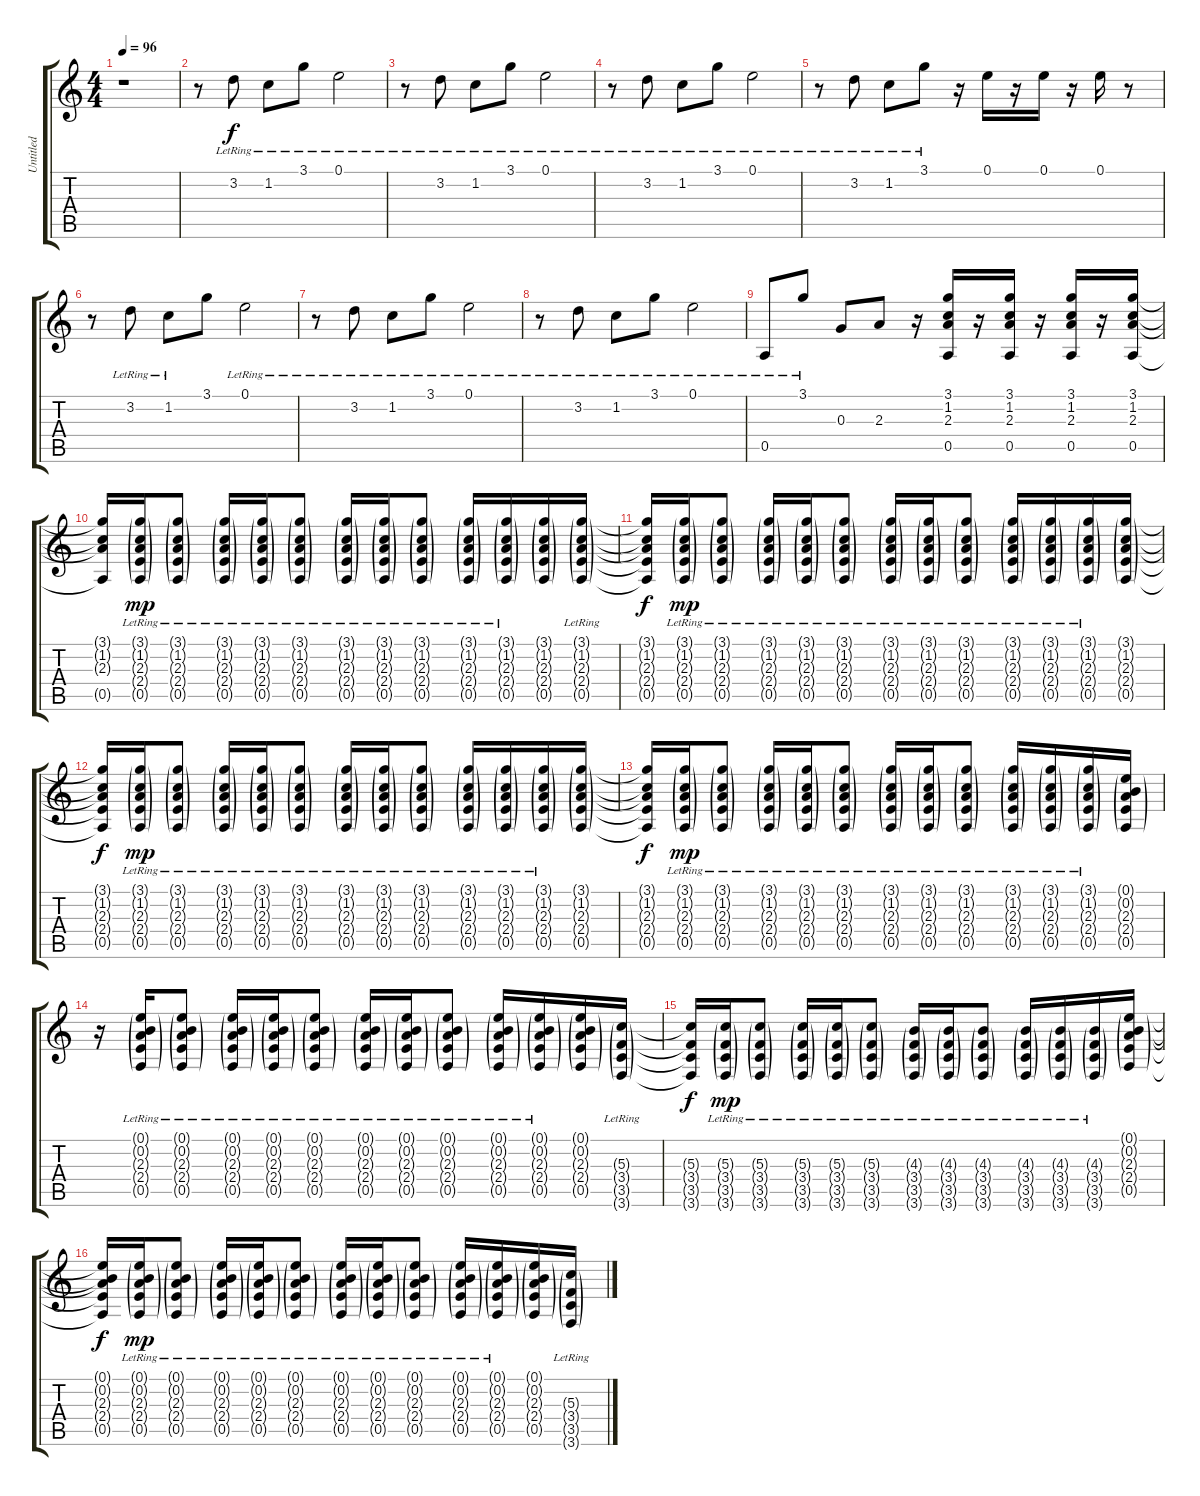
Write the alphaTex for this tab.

\track ("Untitled" "Untitled") {instrument electricguitarclean}
\staff {score tabs}
\tuning (E4 B3 G3 D3 A2 D2) {hide}
\ts (4 4)
\tempo 96
\clef g2
\ks c
r.1{dy f instrument electricguitarclean} |
r.8 3.2{lr}.8 1.2{lr}.8 3.1{lr}.8 0.1{lr}.2 |
r.8 3.2{lr}.8 1.2{lr}.8 3.1{lr}.8 0.1{lr}.2 |
r.8 3.2{lr}.8 1.2{lr}.8 3.1{lr}.8 0.1{lr}.2 |
r.8 3.2{lr}.8 1.2{lr}.8 3.1{lr}.8 r.16 0.1.16 r.16 0.1.16 r.16 0.1.16 r.8 |
r.8 3.2{lr}.8 1.2{lr}.8 3.1.8 0.1{lr}.2 |
r.8 3.2{lr}.8 1.2{lr}.8 3.1{lr}.8 0.1{lr}.2 |
r.8 3.2{lr}.8 1.2{lr}.8 3.1{lr}.8 0.1{lr}.2 |
0.5{lr}.8 3.1{lr}.8 0.3.8 2.3.8 r.16 (3.1 1.2 2.3 0.5).16 r.16 (3.1 1.2 2.3 0.5).16 r.16 (3.1 1.2 2.3 0.5).16 r.16 (3.1 1.2 2.3 0.5).16 |
(3.1{t} 1.2{t} 2.3{t} 0.5{t}).16 (3.1{g lr} 1.2{g lr} 2.3{g lr} 2.4{g lr} 0.5{g lr}).16{dy mp} (3.1{g lr} 1.2{g lr} 2.3{g lr} 2.4{g lr} 0.5{g lr}).8 (3.1{g lr} 1.2{g lr} 2.3{g lr} 2.4{g lr} 0.5{g lr}).16 (3.1{g lr} 1.2{g lr} 2.3{g lr} 2.4{g lr} 0.5{g lr}).16 (3.1{g lr} 1.2{g lr} 2.3{g lr} 2.4{g lr} 0.5{g lr}).8 (3.1{g lr} 1.2{g lr} 2.3{g lr} 2.4{g lr} 0.5{g lr}).16 (3.1{g lr} 1.2{g lr} 2.3{g lr} 2.4{g lr} 0.5{g lr}).16 (3.1{g lr} 1.2{g lr} 2.3{g lr} 2.4{g lr} 0.5{g lr}).8 (3.1{g lr} 1.2{g lr} 2.3{g lr} 2.4{g lr} 0.5{g lr}).16 (3.1{g lr} 1.2{g lr} 2.3{g lr} 2.4{g lr} 0.5{g lr}).16 (3.1{g} 1.2{g} 2.3{g} 2.4{g} 0.5{g}).16 (3.1{g lr} 1.2{g lr} 2.3{g lr} 2.4{g lr} 0.5{g lr}).16 |
(3.1{t} 1.2{t} 2.3{t} 2.4{t} 0.5{t}).16{dy f} (3.1{g lr} 1.2{g lr} 2.3{g lr} 2.4{g lr} 0.5{g lr}).16{dy mp} (3.1{g lr} 1.2{g lr} 2.3{g lr} 2.4{g lr} 0.5{g lr}).8 (3.1{g lr} 1.2{g lr} 2.3{g lr} 2.4{g lr} 0.5{g lr}).16 (3.1{g lr} 1.2{g lr} 2.3{g lr} 2.4{g lr} 0.5{g lr}).16 (3.1{g lr} 1.2{g lr} 2.3{g lr} 2.4{g lr} 0.5{g lr}).8 (3.1{g lr} 1.2{g lr} 2.3{g lr} 2.4{g lr} 0.5{g lr}).16 (3.1{g lr} 1.2{g lr} 2.3{g lr} 2.4{g lr} 0.5{g lr}).16 (3.1{g lr} 1.2{g lr} 2.3{g lr} 2.4{g lr} 0.5{g lr}).8 (3.1{g lr} 1.2{g lr} 2.3{g lr} 2.4{g lr} 0.5{g lr}).16 (3.1{g lr} 1.2{g lr} 2.3{g lr} 2.4{g lr} 0.5{g lr}).16 (3.1{g lr} 1.2{g lr} 2.3{g lr} 2.4{g lr} 0.5{g lr}).16 (3.1{g} 1.2{g} 2.3{g} 2.4{g} 0.5{g}).16 |
(3.1{t} 1.2{t} 2.3{t} 2.4{t} 0.5{t}).16{dy f} (3.1{g lr} 1.2{g lr} 2.3{g lr} 2.4{g lr} 0.5{g lr}).16{dy mp} (3.1{g lr} 1.2{g lr} 2.3{g lr} 2.4{g lr} 0.5{g lr}).8 (3.1{g lr} 1.2{g lr} 2.3{g lr} 2.4{g lr} 0.5{g lr}).16 (3.1{g lr} 1.2{g lr} 2.3{g lr} 2.4{g lr} 0.5{g lr}).16 (3.1{g lr} 1.2{g lr} 2.3{g lr} 2.4{g lr} 0.5{g lr}).8 (3.1{g lr} 1.2{g lr} 2.3{g lr} 2.4{g lr} 0.5{g lr}).16 (3.1{g lr} 1.2{g lr} 2.3{g lr} 2.4{g lr} 0.5{g lr}).16 (3.1{g lr} 1.2{g lr} 2.3{g lr} 2.4{g lr} 0.5{g lr}).8 (3.1{g lr} 1.2{g lr} 2.3{g lr} 2.4{g lr} 0.5{g lr}).16 (3.1{g lr} 1.2{g lr} 2.3{g lr} 2.4{g lr} 0.5{g lr}).16 (3.1{g lr} 1.2{g lr} 2.3{g lr} 2.4{g lr} 0.5{g lr}).16 (3.1{g} 1.2{g} 2.3{g} 2.4{g} 0.5{g}).16 |
(3.1{t} 1.2{t} 2.3{t} 2.4{t} 0.5{t}).16{dy f} (3.1{g lr} 1.2{g lr} 2.3{g lr} 2.4{g lr} 0.5{g lr}).16{dy mp} (3.1{g lr} 1.2{g lr} 2.3{g lr} 2.4{g lr} 0.5{g lr}).8 (3.1{g lr} 1.2{g lr} 2.3{g lr} 2.4{g lr} 0.5{g lr}).16 (3.1{g lr} 1.2{g lr} 2.3{g lr} 2.4{g lr} 0.5{g lr}).16 (3.1{g lr} 1.2{g lr} 2.3{g lr} 2.4{g lr} 0.5{g lr}).8 (3.1{g lr} 1.2{g lr} 2.3{g lr} 2.4{g lr} 0.5{g lr}).16 (3.1{g lr} 1.2{g lr} 2.3{g lr} 2.4{g lr} 0.5{g lr}).16 (3.1{g lr} 1.2{g lr} 2.3{g lr} 2.4{g lr} 0.5{g lr}).8 (3.1{g lr} 1.2{g lr} 2.3{g lr} 2.4{g lr} 0.5{g lr}).16 (3.1{g lr} 1.2{g lr} 2.3{g lr} 2.4{g lr} 0.5{g lr}).16 (3.1{g lr} 1.2{g lr} 2.3{g lr} 2.4{g lr} 0.5{g lr}).16 (0.1{g} 0.2{g} 2.3{g} 2.4{g} 0.5{g}).16 |
r.16 (0.1{g lr} 0.2{g lr} 2.3{g lr} 2.4{g lr} 0.5{g lr}).16 (0.1{g lr} 0.2{g lr} 2.3{g lr} 2.4{g lr} 0.5{g lr}).8 (0.1{g lr} 0.2{g lr} 2.3{g lr} 2.4{g lr} 0.5{g lr}).16 (0.1{g lr} 0.2{g lr} 2.3{g lr} 2.4{g lr} 0.5{g lr}).16 (0.1{g lr} 0.2{g lr} 2.3{g lr} 2.4{g lr} 0.5{g lr}).8 (0.1{g lr} 0.2{g lr} 2.3{g lr} 2.4{g lr} 0.5{g lr}).16 (0.1{g lr} 0.2{g lr} 2.3{g lr} 2.4{g lr} 0.5{g lr}).16 (0.1{g lr} 0.2{g lr} 2.3{g lr} 2.4{g lr} 0.5{g lr}).8 (0.1{g lr} 0.2{g lr} 2.3{g lr} 2.4{g lr} 0.5{g lr}).16 (0.1{g lr} 0.2{g lr} 2.3{g lr} 2.4{g lr} 0.5{g lr}).16 (0.1{g} 0.2{g} 2.3{g} 2.4{g} 0.5{g}).16 (5.3{g lr} 3.4{g lr} 3.5{g lr} 3.6{g lr}).16 |
(5.3{t} 3.4{t} 3.5{t} 3.6{t}).16{dy f} (5.3{g lr} 3.4{g lr} 3.5{g lr} 3.6{g lr}).16{dy mp} (5.3{g lr} 3.4{g lr} 3.5{g lr} 3.6{g lr}).8 (5.3{g lr} 3.4{g lr} 3.5{g lr} 3.6{g lr}).16 (5.3{g lr} 3.4{g lr} 3.5{g lr} 3.6{g lr}).16 (5.3{g lr} 3.4{g lr} 3.5{g lr} 3.6{g lr}).8 (4.3{g lr} 3.4{g lr} 3.5{g lr} 3.6{g lr}).16 (4.3{g lr} 3.4{g lr} 3.5{g lr} 3.6{g lr}).16 (4.3{g lr} 3.4{g lr} 3.5{g lr} 3.6{g lr}).8 (4.3{g lr} 3.4{g lr} 3.5{g lr} 3.6{g lr}).16 (4.3{g lr} 3.4{g lr} 3.5{g lr} 3.6{g lr}).16 (4.3{g lr} 3.4{g lr} 3.5{g lr} 3.6{g lr}).16 (0.1{g} 0.2{g} 2.3{g} 2.4{g} 0.5{g}).16 |
(0.1{t} 0.2{t} 2.3{t} 2.4{t} 0.5{t}).16{dy f} (0.1{g lr} 0.2{g lr} 2.3{g lr} 2.4{g lr} 0.5{g lr}).16{dy mp} (0.1{g lr} 0.2{g lr} 2.3{g lr} 2.4{g lr} 0.5{g lr}).8 (0.1{g lr} 0.2{g lr} 2.3{g lr} 2.4{g lr} 0.5{g lr}).16 (0.1{g lr} 0.2{g lr} 2.3{g lr} 2.4{g lr} 0.5{g lr}).16 (0.1{g lr} 0.2{g lr} 2.3{g lr} 2.4{g lr} 0.5{g lr}).8 (0.1{g lr} 0.2{g lr} 2.3{g lr} 2.4{g lr} 0.5{g lr}).16 (0.1{g lr} 0.2{g lr} 2.3{g lr} 2.4{g lr} 0.5{g lr}).16 (0.1{g lr} 0.2{g lr} 2.3{g lr} 2.4{g lr} 0.5{g lr}).8 (0.1{g lr} 0.2{g lr} 2.3{g lr} 2.4{g lr} 0.5{g lr}).16 (0.1{g lr} 0.2{g lr} 2.3{g lr} 2.4{g lr} 0.5{g lr}).16 (0.1{g} 0.2{g} 2.3{g} 2.4{g} 0.5{g}).16 (5.3{g lr} 3.4{g lr} 3.5{g lr} 3.6{g lr}).16
